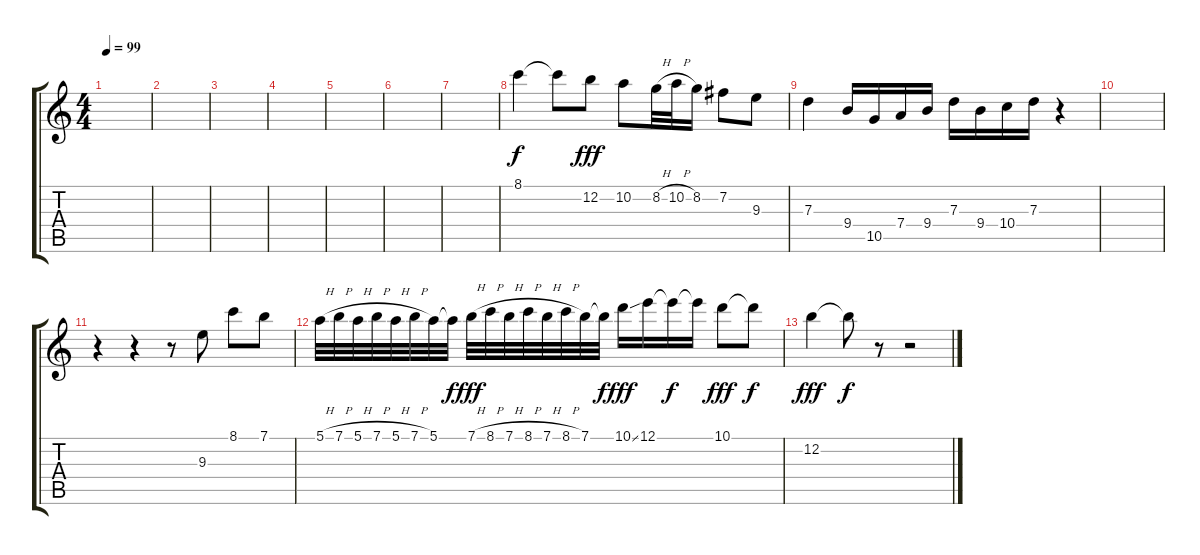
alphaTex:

\track "" {instrument distortionguitar}
\staff {score tabs}
\tuning (E4 B3 G3 D3 A2 E2) {hide}
\ts (4 4)
\tempo 99
\clef g2
\ks c
|
|
|
|
|
|
|
8.1.4 8.1{t}.8{dy f} 12.2.8{dy fff} 10.2.8 8.2{h}.32 10.2{h}.32 8.2.16 7.2.8 9.3.8 |
7.3.4 9.4.16 10.5.16 7.4.16 9.4.16 7.3.16 9.4.16 10.4.16 7.3.16 r.4 |
|
r.4 r.4 r.8 9.3.8 8.1.8 7.1.8 |
5.1{h}.32 7.1{h}.32 5.1{h}.32 7.1{h}.32 5.1{h}.32 7.1{h}.32 5.1.32 5.1{t}.32{dy f} 7.1{h}.32{dy fff} 8.1{h}.32 7.1{h}.32 8.1{h}.32 7.1{h}.32 8.1{h}.32 7.1.32 7.1{t}.32{dy f} 10.1{ss}.16{dy fff} 12.1.16 12.1{t}.16{dy f} 12.1{t}.16 10.1.8{dy fff} 10.1{t}.8{dy f} |
12.2.4{dy fff} 12.2{t}.8{dy f} r.8 r.2
